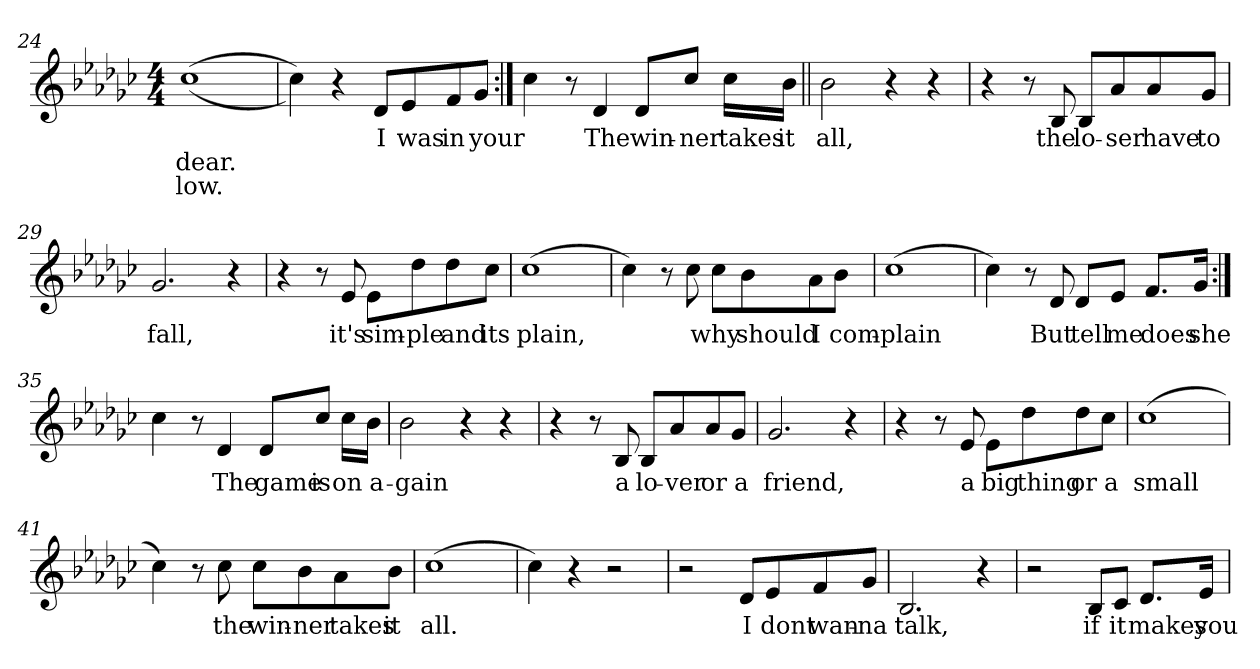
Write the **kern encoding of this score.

**kern	**text	**text	**text
*part1	*part1	*part1	*part1
*staff1	*staff1	*staff1	*staff1
*clefG2	*	*	*
*k[b-e-a-d-g-c-]	*	*	*
*G-:	*	*	*
*M4/4	*	*	*
=24	=24	=24	=24
!	!	!LO:LY:b	!LO:LY:b
((1cc-/	.	dear.	low.
!!LO:LB:g=z
=25	=25	=25	=25
4cc-\))	.	.	.
4r	.	.	.
!	!LO:LY:b	!	!
8d-/L	I	.	.
!	!LO:LY:b	!	!
8e-/	was	.	.
!	!LO:LY:b	!	!
8f/	in	.	.
!	!LO:LY:b	!	!
8g-/J	your	.	.
=26:|!	=26:|!	=26:|!	=26:|!
4cc-\	.	.	.
8r	.	.	.
!	!LO:LY:b	!	!
4d-/	The	.	.
!	!LO:LY:b	!	!
8d-/L	win-	.	.
!	!LO:LY:b	!	!
8cc-/J	-ner	.	.
!	!LO:LY:b	!	!
16cc-\LL	takes	.	.
!	!LO:LY:b	!	!
16b-\JJ	it	.	.
=27||	=27||	=27||	=27||
!	!LO:LY:b	!	!
2b-\	all,	.	.
4r	.	.	.
4r	.	.	.
!!LO:PB:g=z
=28	=28	=28	=28
4r	.	.	.
8r	.	.	.
!	!LO:LY:b	!	!
8B-/	the	.	.
!	!LO:LY:b	!	!
8B-/L	lo-	.	.
!	!LO:LY:b	!	!
8a-/	-ser	.	.
!	!LO:LY:b	!	!
8a-/	have	.	.
!	!LO:LY:b	!	!
8g-/J	to	.	.
=29	=29	=29	=29
!	!LO:LY:b	!	!
2.g-/	fall,	.	.
4r	.	.	.
=30	=30	=30	=30
4r	.	.	.
8r	.	.	.
!	!LO:LY:b	!	!
8e-/	it's	.	.
!	!LO:LY:b	!	!
8e-\L	sim-	.	.
!	!LO:LY:b	!	!
8dd-\	-ple	.	.
!	!LO:LY:b	!	!
8dd-\	and	.	.
!	!LO:LY:b	!	!
8cc-\J	its	.	.
=31	=31	=31	=31
!	!LO:LY:b	!	!
(1cc-/	plain,	.	.
!!LO:LB:g=z
=32	=32	=32	=32
4cc-\)	.	.	.
8r	.	.	.
8cc-\	.	.	.
!	!LO:LY:b	!	!
8cc-\L	why	.	.
!	!LO:LY:b	!	!
8b-\	should	.	.
!	!LO:LY:b	!	!
8a-\	I	.	.
!	!LO:LY:b	!	!
8b-\J	com-	.	.
=33	=33	=33	=33
!	!LO:LY:b	!	!
(1cc-/	-plain	.	.
=34	=34	=34	=34
4cc-\)	.	.	.
8r	.	.	.
!	!LO:LY:b	!	!
8d-/	But	.	.
!	!LO:LY:b	!	!
8d-/L	tell	.	.
!	!LO:LY:b	!	!
8e-/J	me	.	.
!	!LO:LY:b	!	!
8.f/L	does	.	.
!	!LO:LY:b	!	!
16g-/Jk	she	.	.
!!LO:LB:g=z
=35:|!	=35:|!	=35:|!	=35:|!
4cc-\	.	.	.
8r	.	.	.
!	!LO:LY:b	!	!
4d-/	The	.	.
!	!LO:LY:b	!	!
8d-/L	game	.	.
!	!LO:LY:b	!	!
8cc-/J	is	.	.
!	!LO:LY:b	!	!
16cc-\LL	on	.	.
!	!LO:LY:b	!	!
16b-\JJ	a-	.	.
=36	=36	=36	=36
!	!LO:LY:b	!	!
2b-\	-gain	.	.
4r	.	.	.
4r	.	.	.
=37	=37	=37	=37
4r	.	.	.
8r	.	.	.
!	!LO:LY:b	!	!
8B-/	a	.	.
!	!LO:LY:b	!	!
8B-/L	lo-	.	.
!	!LO:LY:b	!	!
8a-/	-ver	.	.
!	!LO:LY:b	!	!
8a-/	or	.	.
!	!LO:LY:b	!	!
8g-/J	a	.	.
=38	=38	=38	=38
!	!LO:LY:b	!	!
2.g-/	friend,	.	.
4r	.	.	.
!!LO:LB:g=z
=39	=39	=39	=39
4r	.	.	.
8r	.	.	.
!	!LO:LY:b	!	!
8e-/	a	.	.
!	!LO:LY:b	!	!
8e-\L	big	.	.
!	!LO:LY:b	!	!
8dd-\	thing	.	.
!	!LO:LY:b	!	!
8dd-\	or	.	.
!	!LO:LY:b	!	!
8cc-\J	a	.	.
=40	=40	=40	=40
!	!LO:LY:b	!	!
(1cc-/	small	.	.
=41	=41	=41	=41
4cc-\)	.	.	.
8r	.	.	.
!	!LO:LY:b	!	!
8cc-\	the	.	.
!	!LO:LY:b	!	!
8cc-\L	win-	.	.
!	!LO:LY:b	!	!
8b-\	-ner	.	.
!	!LO:LY:b	!	!
8a-\	takes	.	.
!	!LO:LY:b	!	!
8b-\J	it	.	.
=42	=42	=42	=42
!	!LO:LY:b	!	!
(1cc-/	all.	.	.
=43	=43	=43	=43
4cc-\)	.	.	.
4r	.	.	.
2r	.	.	.
!!LO:LB:g=z
=44	=44	=44	=44
2r	.	.	.
!	!LO:LY:b	!	!
8d-/L	I	.	.
!	!LO:LY:b	!	!
8e-/	dont	.	.
!	!LO:LY:b	!	!
8f/	wan-	.	.
!	!LO:LY:b	!	!
8g-/J	-na	.	.
=45	=45	=45	=45
!	!LO:LY:b	!	!
2.B-/	talk,	.	.
4r	.	.	.
=46	=46	=46	=46
2r	.	.	.
!	!LO:LY:b	!	!
8B-/L	if	.	.
!	!LO:LY:b	!	!
8c-/J	it	.	.
!	!LO:LY:b	!	!
8.d-/L	makes	.	.
!	!LO:LY:b	!	!
16e-/Jk	you	.	.
=	=	=	=
*-	*-	*-	*-
